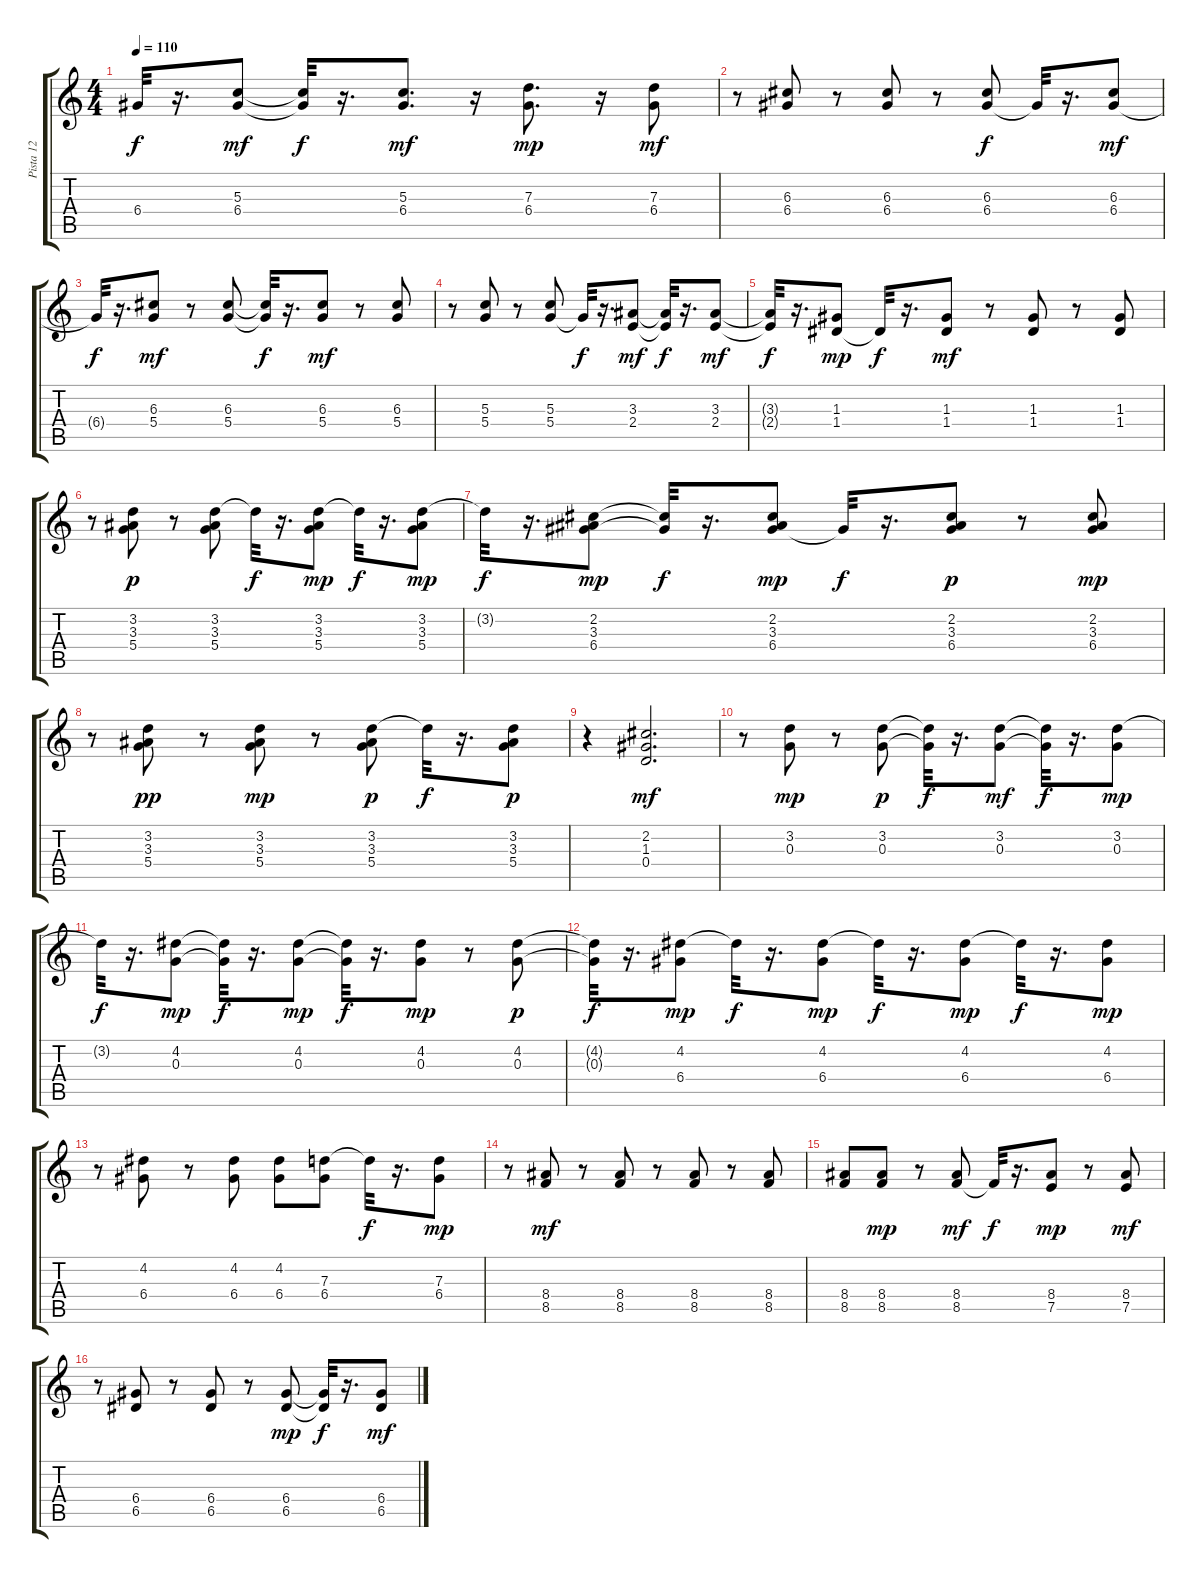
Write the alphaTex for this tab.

\track ("Pista 12" "Pista 12") {solo instrument acousticguitarnylon}
\staff {score tabs}
\tuning (E4 B3 G3 D3 A2 E2) {hide}
\ts (4 4)
\tempo 110
\clef g2
\ks c
6.4{t}.32{dy f} r.16{d} (5.3 6.4).8{dy mf} (5.3{t} 6.4{t}).32{dy f} r.16{d} (5.3 6.4).8{d dy mf} r.16 (7.3 6.4).8{d dy mp} r.16 (7.3 6.4).8{dy mf} |
r.8 (6.3 6.4).8 r.8 (6.3 6.4).8 r.8 (6.3 6.4).8{dy f} 6.4{t}.32 r.16{d} (6.3 6.4).8{dy mf} |
6.4{t}.32{dy f} r.16{d} (6.3 5.4).8{dy mf} r.8 (6.3 5.4).8 (6.3{t} 5.4{t}).32{dy f} r.16{d} (6.3 5.4).8{dy mf} r.8 (6.3 5.4).8 |
r.8 (5.3 5.4).8 r.8 (5.3 5.4).8 5.4{t}.32{dy f} r.16{d} (3.3 2.4).8{dy mf} (3.3{t} 2.4{t}).32{dy f} r.16{d} (3.3 2.4).8{dy mf} |
(3.3{t} 2.4{t}).32{dy f} r.16{d} (1.3 1.4).8{dy mp} 1.4{t}.32{dy f} r.16{d} (1.3 1.4).8{dy mf} r.8 (1.3 1.4).8 r.8 (1.3 1.4).8 |
r.8 (3.2 3.3 5.4).8{dy p} r.8 (3.2 3.3 5.4).8 3.2{t}.32{dy f} r.16{d} (3.2 3.3 5.4).8{dy mp} 3.2{t}.32{dy f} r.16{d} (3.2 3.3 5.4).8{dy mp} |
3.2{t}.32{dy f} r.16{d} (2.2 3.3 6.4).8{dy mp} (2.2{t} 6.4{t}).32{dy f} r.16{d} (2.2 3.3 6.4).8{dy mp} 6.4{t}.32{dy f} r.16{d} (2.2 3.3 6.4).8{dy p} r.8 (2.2 3.3 6.4).8{dy mp} |
r.8 (3.2 3.3 5.4).8{dy pp} r.8 (3.2 3.3 5.4).8{dy mp} r.8 (3.2 3.3 5.4).8{dy p} 3.2{t}.32{dy f} r.16{d} (3.2 3.3 5.4).8{dy p} |
r.4 (2.2 1.3 0.4).2{d dy mf} |
r.8 (3.2 0.3).8{dy mp} r.8 (3.2 0.3).8{dy p} (3.2{t} 0.3{t}).32{dy f} r.16{d} (3.2 0.3).8{dy mf} (3.2{t} 0.3{t}).32{dy f} r.16{d} (3.2 0.3).8{dy mp} |
3.2{t}.32{dy f} r.16{d} (4.2 0.3).8{dy mp} (4.2{t} 0.3{t}).32{dy f} r.16{d} (4.2 0.3).8{dy mp} (4.2{t} 0.3{t}).32{dy f} r.16{d} (4.2 0.3).8{dy mp} r.8 (4.2 0.3).8{dy p} |
(4.2{t} 0.3{t}).32{dy f} r.16{d} (4.2 6.4).8{dy mp} 4.2{t}.32{dy f} r.16{d} (4.2 6.4).8{dy mp} 4.2{t}.32{dy f} r.16{d} (4.2 6.4).8{dy mp} 4.2{t}.32{dy f} r.16{d} (4.2 6.4).8{dy mp} |
r.8 (4.2 6.4).8 r.8 (4.2 6.4).8 (4.2 6.4).8 (7.3 6.4).8 7.3{t}.32{dy f} r.16{d} (7.3 6.4).8{dy mp} |
r.8 (8.4 8.5).8{dy mf} r.8 (8.4 8.5).8 r.8 (8.4 8.5).8 r.8 (8.4 8.5).8 |
(8.4 8.5).8 (8.4 8.5).8{dy mp} r.8 (8.4 8.5).8{dy mf} 8.5{t}.32{dy f} r.16{d} (8.4 7.5).8{dy mp} r.8 (8.4 7.5).8{dy mf} |
r.8 (6.4 6.5).8 r.8 (6.4 6.5).8 r.8 (6.4 6.5).8{dy mp} (6.4{t} 6.5{t}).32{dy f} r.16{d} (6.4 6.5).8{dy mf}
